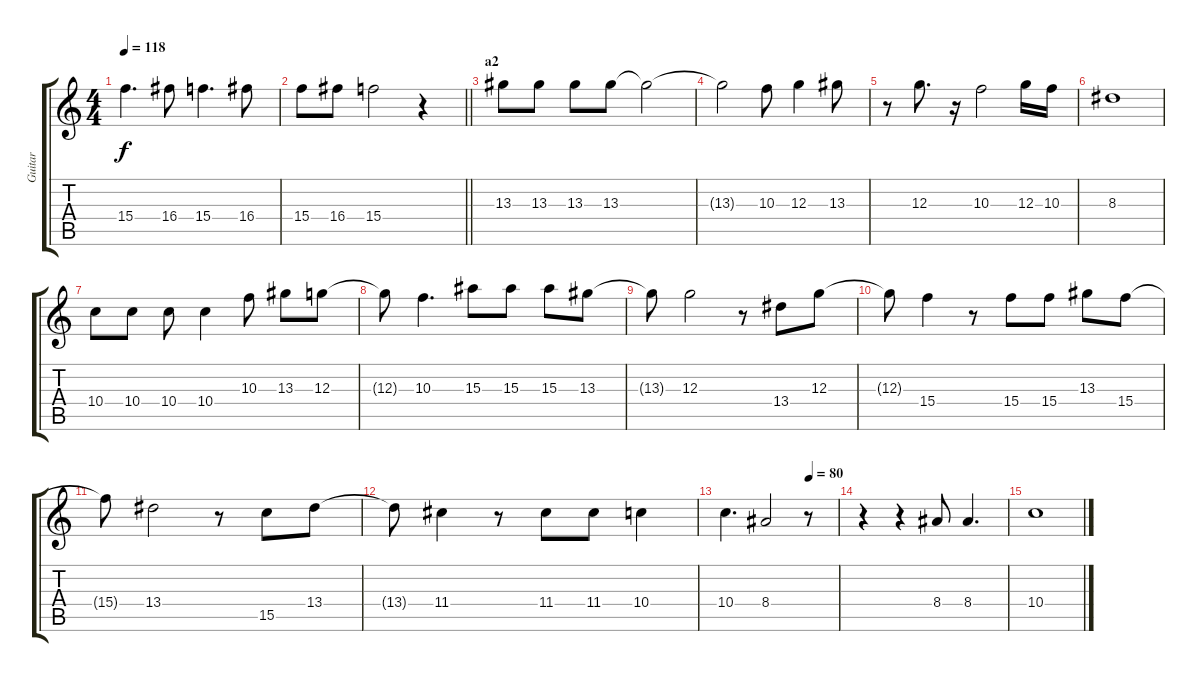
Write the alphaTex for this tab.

\track ("Guitar" "Guitar") {instrument acousticguitarsteel}
\staff {score tabs}
\tuning (E4 B3 G3 D3 A2 E2) {hide}
\ts (4 4)
\tempo 118
\clef g2
\ks c
15.4.4{d dy f} 16.4.8 15.4.4{d} 16.4.8 |
\barLineRight lightlight
15.4.8 16.4.8 15.4.2 r.4 |
\section ("" "a2")
13.3.8 13.3.8 13.3.8 13.3.8 13.3{t}.2 |
13.3{t}.2 10.3.8 12.3.4 13.3.8 |
r.8 12.3.8{d} r.16 10.3.2 12.3.16 10.3.16 |
8.3.1 |
10.4.8 10.4.8 10.4.8 10.4.4 10.3.8 13.3.8 12.3.8 |
12.3{t}.8 10.3.4{d} 15.3.8 15.3.8 15.3.8 13.3.8 |
13.3{t}.8 12.3.2 r.8 13.4.8 12.3.8 |
12.3{t}.8 15.4.4 r.8 15.4.8 15.4.8 13.3.8 15.4.8 |
15.4{t}.8 13.4.2 r.8 15.5.8 13.4.8 |
13.4{t}.8 11.4.4 r.8 11.4.8 11.4.8 10.4.4 |
\tempo (80 0.75)
10.4.4{d} 8.4.2 r.8 |
r.4 r.4 8.4.8 8.4.4{d} |
10.4.1
